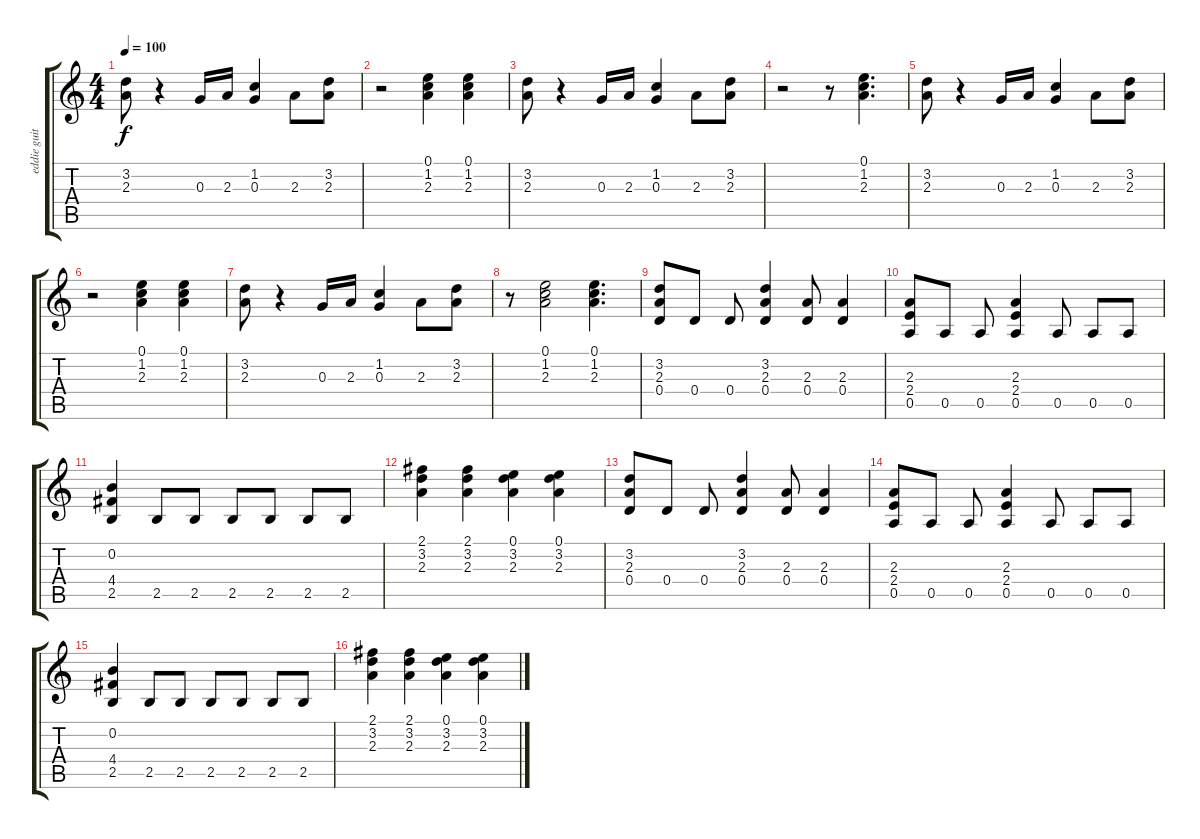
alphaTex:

\track ("eddie guitar" "eddie guit") {instrument distortionguitar}
\staff {score tabs}
\tuning (E4 B3 G3 D3 A2 E2) {hide}
\ts (4 4)
\tempo 100
\clef g2
\ks c
(3.2 2.3).8{dy f} r.4 0.3.16 2.3.16 (1.2 0.3).4 2.3.8 (3.2 2.3).8 |
r.2 (0.1 1.2 2.3).4 (0.1 1.2 2.3).4 |
(3.2 2.3).8 r.4 0.3.16 2.3.16 (1.2 0.3).4 2.3.8 (3.2 2.3).8 |
r.2 r.8 (0.1 1.2 2.3).4{d} |
(3.2 2.3).8 r.4 0.3.16 2.3.16 (1.2 0.3).4 2.3.8 (3.2 2.3).8 |
r.2 (0.1 1.2 2.3).4 (0.1 1.2 2.3).4 |
(3.2 2.3).8 r.4 0.3.16 2.3.16 (1.2 0.3).4 2.3.8 (3.2 2.3).8 |
r.8 (0.1 1.2 2.3).2 (0.1 1.2 2.3).4{d} |
(3.2 2.3 0.4).8 0.4.8 0.4.8 (3.2 2.3 0.4).4 (2.3 0.4).8 (2.3 0.4).4 |
(2.3 2.4 0.5).8 0.5.8 0.5.8 (2.3 2.4 0.5).4 0.5.8 0.5.8 0.5.8 |
(0.2 4.4 2.5).4 2.5.8 2.5.8 2.5.8 2.5.8 2.5.8 2.5.8 |
(2.1 3.2 2.3).4 (2.1 3.2 2.3).4 (0.1 3.2 2.3).4 (0.1 3.2 2.3).4 |
(3.2 2.3 0.4).8 0.4.8 0.4.8 (3.2 2.3 0.4).4 (2.3 0.4).8 (2.3 0.4).4 |
(2.3 2.4 0.5).8 0.5.8 0.5.8 (2.3 2.4 0.5).4 0.5.8 0.5.8 0.5.8 |
(0.2 4.4 2.5).4 2.5.8 2.5.8 2.5.8 2.5.8 2.5.8 2.5.8 |
(2.1 3.2 2.3).4 (2.1 3.2 2.3).4 (0.1 3.2 2.3).4 (0.1 3.2 2.3).4
